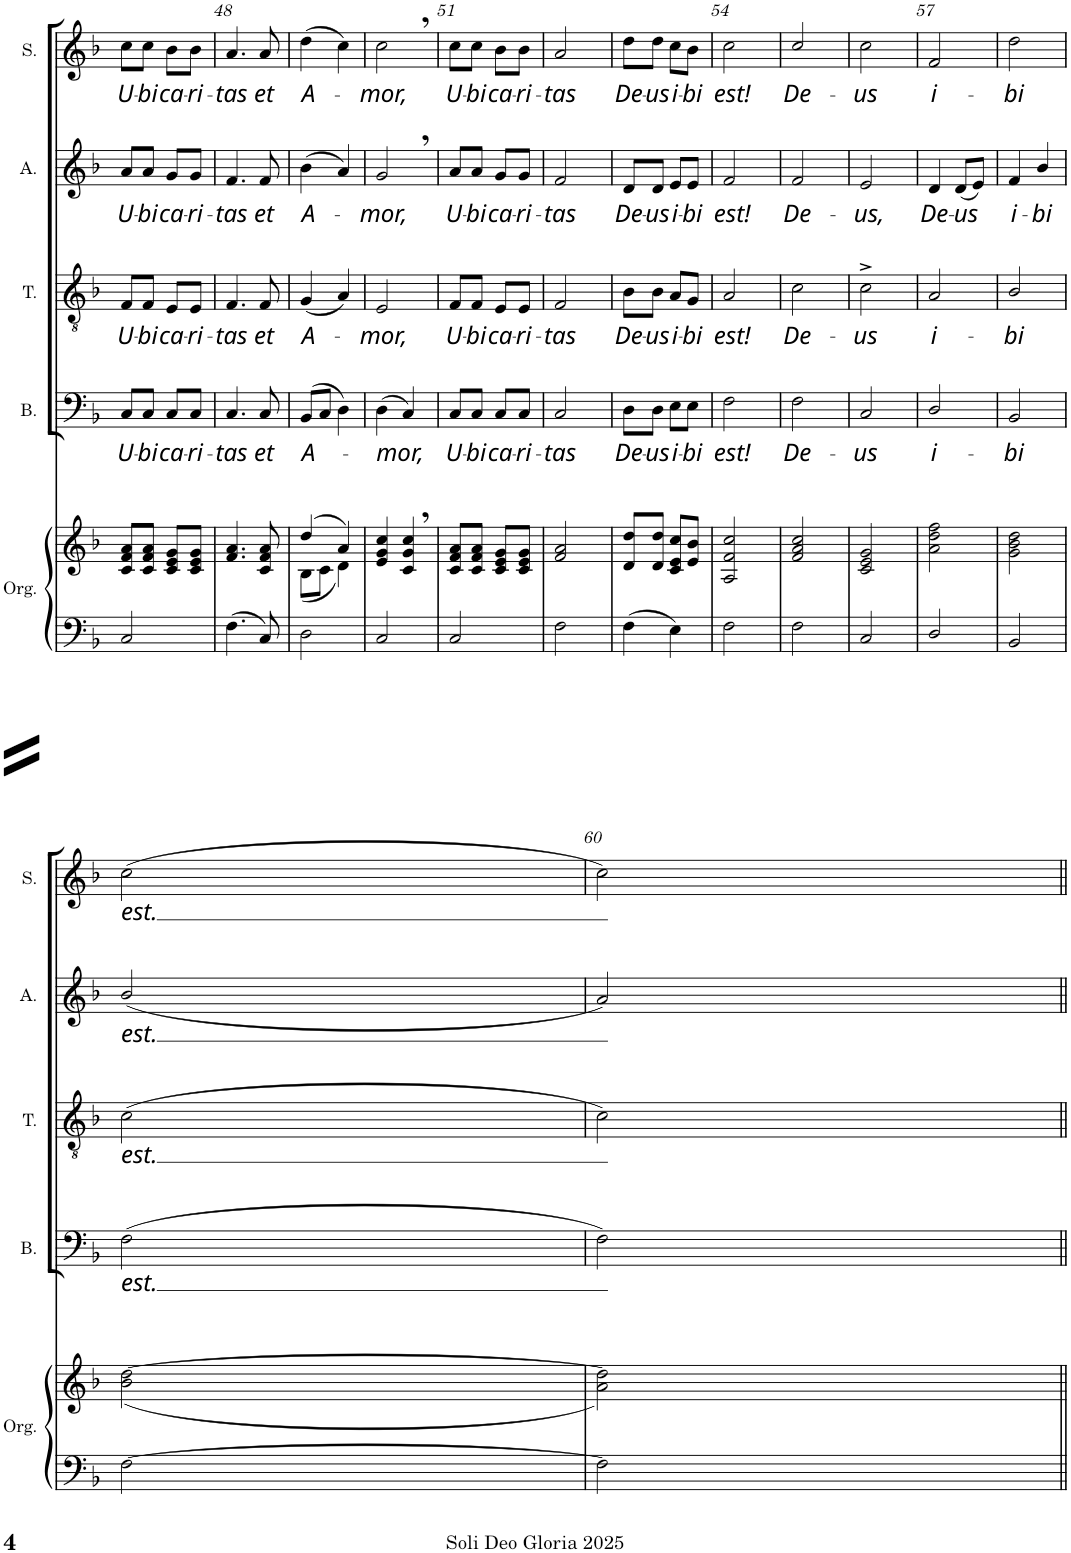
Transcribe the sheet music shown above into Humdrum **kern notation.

**kern	**kern	**kern	**text	**kern	**text	**kern	**text	**kern	**text
*part5	*part5	*part4	*part4	*part3	*part3	*part2	*part2	*part1	*part1
*staff6	*staff5	*staff4	*staff4	*staff3	*staff3	*staff2	*staff2	*staff1	*staff1
*I"Orgue	*	*I"Basse	*	*I"Ténor	*	*I"Alto	*	*I"Soprano	*
*I'Org.	*	*I'B.	*	*I'T.	*	*I'A.	*	*I'S.	*
!!LO:PB:g=z
*clefF4	*clefG2	*clefF4	*	*clefGv2	*	*clefG2	*	*clefG2	*
*k[b-]	*k[b-]	*k[b-]	*	*k[b-]	*	*k[b-]	*	*k[b-]	*
*M2/4	*M2/4	*M2/4	*	*M2/4	*	*M2/4	*	*M2/4	*
=47	=47	=47	=47	=47	=47	=47	=47	=47	=47
!	!	!	!LO:LY:b	!	!LO:LY:b	!	!LO:LY:b	!	!LO:LY:b
2C/	8c/ 8f/ 8a/L	8C/L	U-	8F/L	U-	8a/L	U-	8cc\L	U-
!	!	!	!LO:LY:b	!	!LO:LY:b	!	!LO:LY:b	!	!LO:LY:b
.	8c/ 8f/ 8a/J	8C/J	-bi	8F/J	-bi	8a/J	-bi	8cc\J	-bi
!	!	!	!LO:LY:b	!	!LO:LY:b	!	!LO:LY:b	!	!LO:LY:b
.	8c/ 8e/ 8g/L	8C/L	ca-	8E/L	ca-	8g/L	ca-	8b-\L	ca-
!	!	!	!LO:LY:b	!	!LO:LY:b	!	!LO:LY:b	!	!LO:LY:b
.	8c/ 8e/ 8g/J	8C/J	-ri-	8E/J	-ri-	8g/J	-ri-	8b-\J	-ri-
=48	=48	=48	=48	=48	=48	=48	=48	=48	=48
!	!	!	!LO:LY:b	!	!LO:LY:b	!	!LO:LY:b	!	!LO:LY:b
4.F\	4.f/ 4.a/	4.C/	-tas	4.F/	-tas	4.f/	-tas	4.a/	-tas
!	!	!	!LO:LY:b	!	!LO:LY:b	!	!LO:LY:b	!	!LO:LY:b
8C/	8c/ 8f/ 8a/	8C/	et	8F/	et	8f/	et	8a/	et
=49	=49	=49	=49	=49	=49	=49	=49	=49	=49
*	*^	*	*	*	*	*	*	*	*
!	!	!	!	!LO:LY:b	!	!LO:LY:b	!	!LO:LY:b	!	!LO:LY:b
2D\	(4dd/	(8B-\L	(8BB-/L	A-	(4G/	A-	(4b-\	A-	(4dd\	A-
.	.	8c\J	8C/J	.	.	.	.	.	.	.
.	4a/)	4d\)	4D\)	.	4A/)	.	4a/)	.	4cc\)	.
=50	=50	=50	=50	=50	=50	=50	=50	=50	=50	=50
!	!	!	!	!LO:LY:b	!	!LO:LY:b	!	!LO:LY:b	!	!LO:LY:b
*	*v	*v	*	*	*	*	*	*	*	*
2C/	4e/ 4g/ 4cc/	(4D\	-mor,	2E/	-mor,	2g,/	-mor,	2cc,\	-mor,
.	4c/, 4g/, 4cc/,	4C/)	.	.	.	.	.	.	.
=51	=51	=51	=51	=51	=51	=51	=51	=51	=51
!	!	!	!LO:LY:b	!	!LO:LY:b	!	!LO:LY:b	!	!LO:LY:b
2C/	8c/ 8f/ 8a/L	8C/L	U-	8F/L	U-	8a/L	U-	8cc\L	U-
!	!	!	!LO:LY:b	!	!LO:LY:b	!	!LO:LY:b	!	!LO:LY:b
.	8c/ 8f/ 8a/J	8C/J	-bi	8F/J	-bi	8a/J	-bi	8cc\J	-bi
!	!	!	!LO:LY:b	!	!LO:LY:b	!	!LO:LY:b	!	!LO:LY:b
.	8c/ 8e/ 8g/L	8C/L	ca-	8E/L	ca-	8g/L	ca-	8b-\L	ca-
!	!	!	!LO:LY:b	!	!LO:LY:b	!	!LO:LY:b	!	!LO:LY:b
.	8c/ 8e/ 8g/J	8C/J	-ri-	8E/J	-ri-	8g/J	-ri-	8b-\J	-ri-
=52	=52	=52	=52	=52	=52	=52	=52	=52	=52
!	!	!	!LO:LY:b	!	!LO:LY:b	!	!LO:LY:b	!	!LO:LY:b
2F\	2f/ 2a/	2C/	-tas	2F/	-tas	2f/	-tas	2a/	-tas
=53	=53	=53	=53	=53	=53	=53	=53	=53	=53
!	!	!	!LO:LY:b	!	!LO:LY:b	!	!LO:LY:b	!	!LO:LY:b
4F\	8d/ 8dd/L	8D\L	De-	8B-\L	De-	8d/L	De-	8dd\L	De-
!	!	!	!LO:LY:b	!	!LO:LY:b	!	!LO:LY:b	!	!LO:LY:b
.	8d/ 8dd/J	8D\J	-us	8B-\J	-us	8d/J	-us	8dd\J	-us
!	!	!	!LO:LY:b	!	!LO:LY:b	!	!LO:LY:b	!	!LO:LY:b
4E\	8c/ 8e/ 8cc/L	8E\L	i-	8A/L	i-	8e/L	i-	8cc\L	i-
!	!	!	!LO:LY:b	!	!LO:LY:b	!	!LO:LY:b	!	!LO:LY:b
.	8e/ 8b-/J	8E\J	-bi	8G/J	-bi	8e/J	-bi	8b-\J	-bi
=54	=54	=54	=54	=54	=54	=54	=54	=54	=54
!	!	!	!LO:LY:b	!	!LO:LY:b	!	!LO:LY:b	!	!LO:LY:b
2F\	2A/ 2f/ 2cc/	2F\	est!	2A/	est!	2f/	est!	2cc\	est!
=55	=55	=55	=55	=55	=55	=55	=55	=55	=55
!	!	!	!LO:LY:b	!	!LO:LY:b	!	!LO:LY:b	!	!LO:LY:b
2F\	2f/ 2a/ 2cc/	2F\	De-	2c\	De-	2f/	De-	2cc/	De-
=56	=56	=56	=56	=56	=56	=56	=56	=56	=56
!	!	!	!LO:LY:b	!	!LO:LY:b	!	!LO:LY:b	!	!LO:LY:b
2C/	2c/ 2e/ 2g/	2C/	-us	2c^>\	-us	2e/	-us,	2cc\	-us
=57	=57	=57	=57	=57	=57	=57	=57	=57	=57
!	!	!	!LO:LY:b	!	!LO:LY:b	!	!LO:LY:b	!	!LO:LY:b
2D/	2a\ 2dd\ 2ff\	2D/	i-	2A/	i-	4d/	De-	2f/	i-
!	!	!	!	!	!	!	!LO:LY:b	!	!
.	.	.	.	.	.	(<8d/L	-us	.	.
.	.	.	.	.	.	8e/J)	.	.	.
=58	=58	=58	=58	=58	=58	=58	=58	=58	=58
!	!	!	!LO:LY:b	!	!LO:LY:b	!	!LO:LY:b	!	!LO:LY:b
2BB-/	2g\ 2b-\ 2dd\	2BB-/	-bi	2B-/	-bi	4f/	i-	2dd\	-bi
!	!	!	!	!	!	!	!LO:LY:b	!	!
.	.	.	.	.	.	4b-/	-bi	.	.
!!LO:LB:g=z
=59	=59	=59	=59	=59	=59	=59	=59	=59	=59
!	!	!	!LO:LY:b	!	!LO:LY:b	!	!LO:LY:b	!	!LO:LY:b
[2F\	(<2b-\ [2dd\	(2F\	est.	(2c\	est.	(<2b-/	est.	(2cc\	est.
=60	=60	=60	=60	=60	=60	=60	=60	=60	=60
2F\]	2a\ 2dd\])	2F\)	.	2c\)	.	2a/)	.	2cc\)	.
=||	=||	=||	=||	=||	=||	=||	=||	=||	=||
*-	*-	*-	*-	*-	*-	*-	*-	*-	*-
